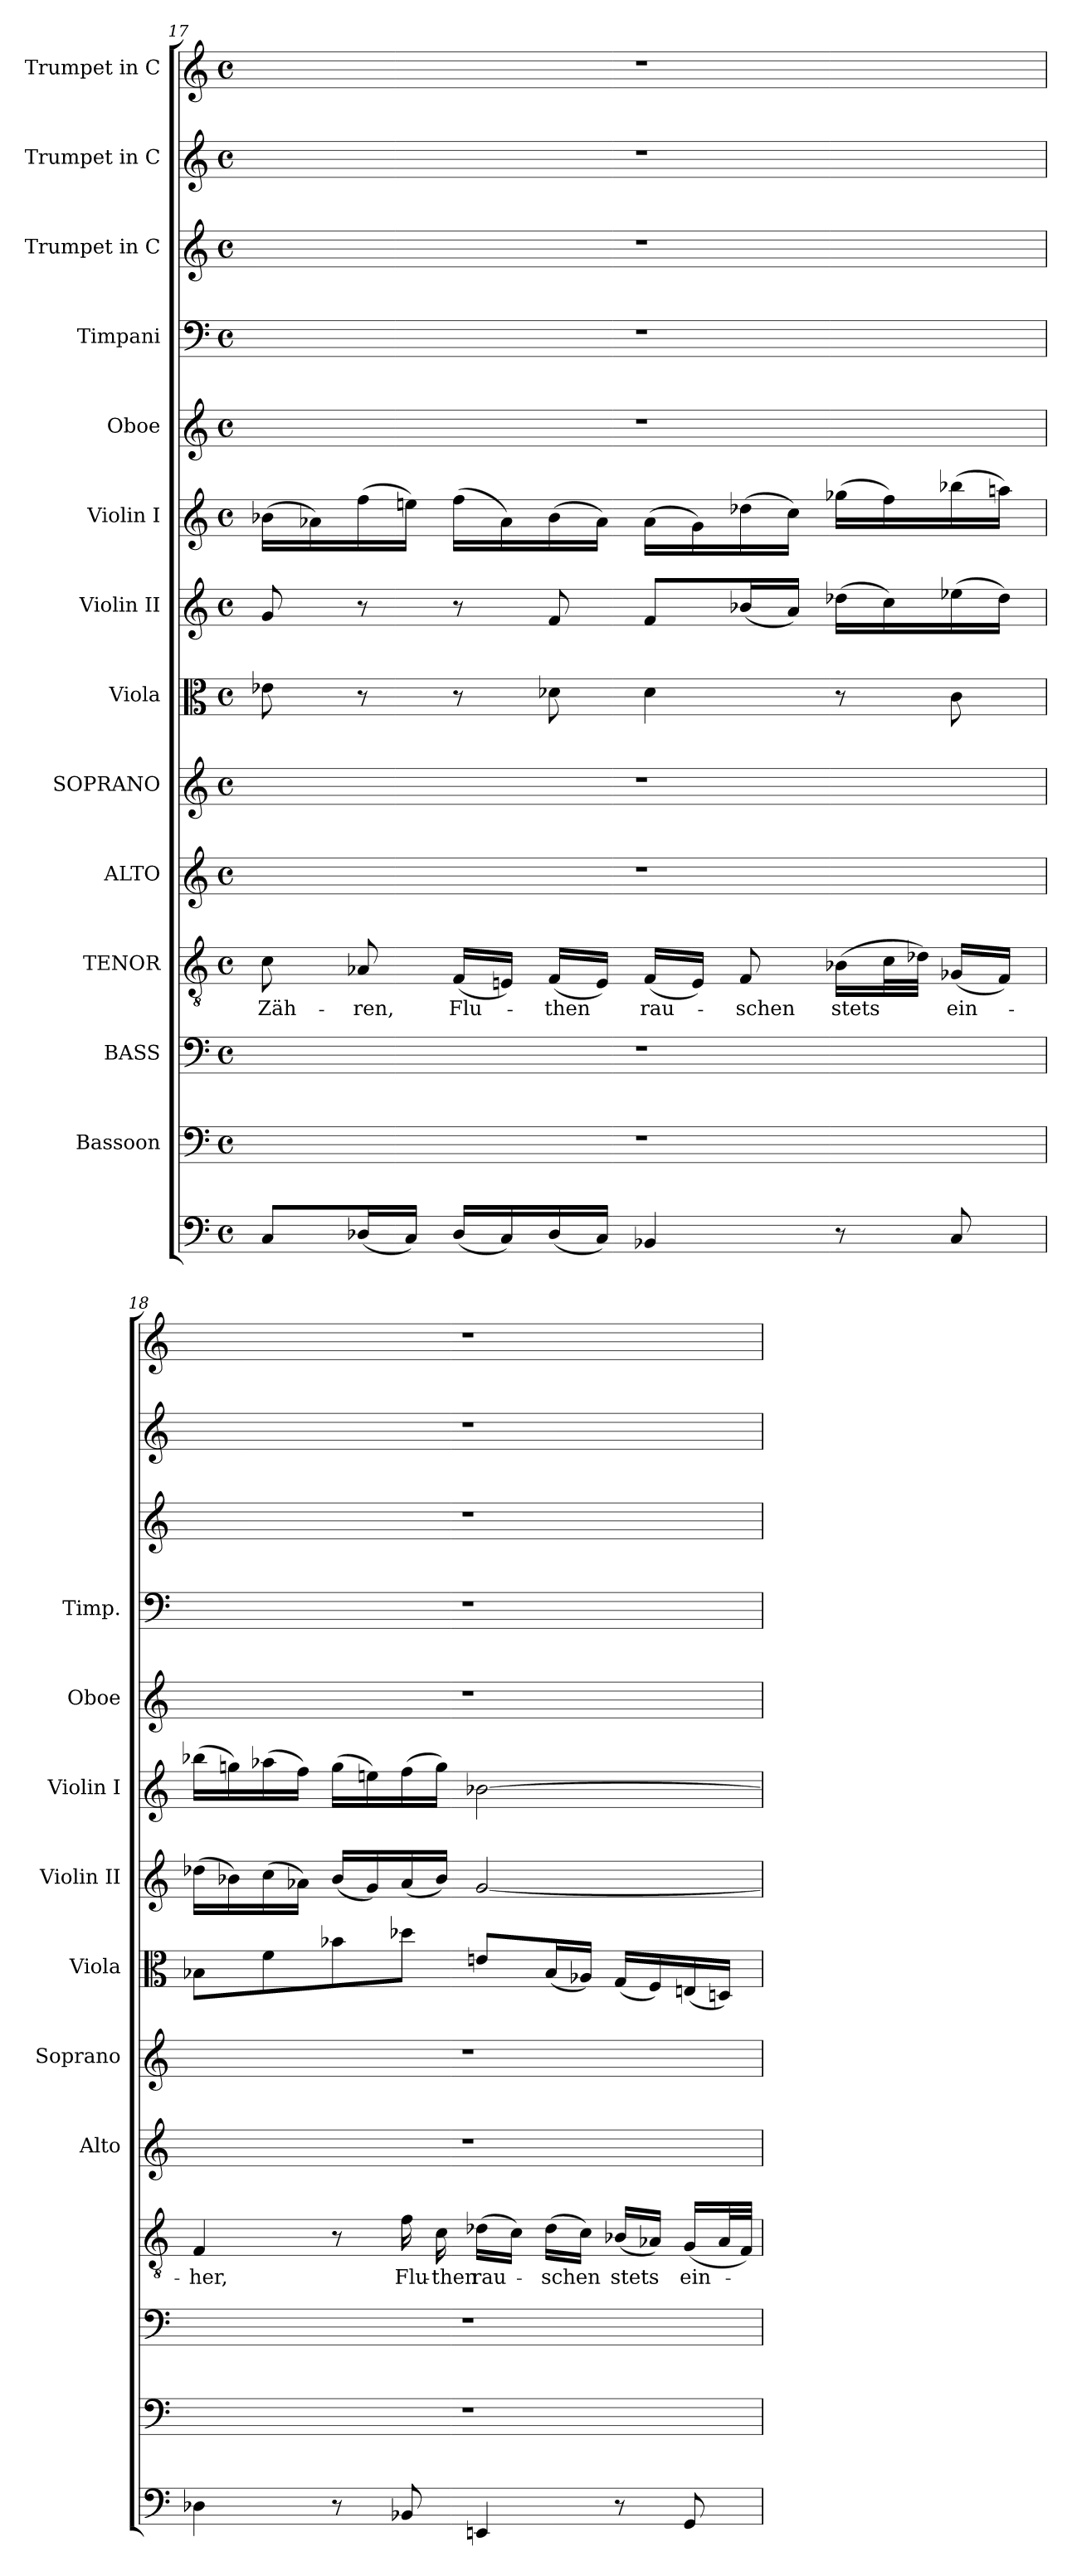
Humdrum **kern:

**kern	**kern	**kern	**kern	**text	**kern	**kern	**kern	**kern	**kern	**kern	**kern	**kern	**kern	**kern
*part14	*part13	*part12	*part11	*part11	*part10	*part9	*part8	*part7	*part6	*part5	*part4	*part3	*part2	*part1
*staff14	*staff13	*staff12	*staff11	*staff11	*staff10	*staff9	*staff8	*staff7	*staff6	*staff5	*staff4	*staff3	*staff2	*staff1
*	*I"Bassoon	*I"BASS	*I"TENOR	*	*I"ALTO	*I"SOPRANO	*I"Viola	*I"Violin II	*I"Violin I	*I"Oboe	*I"Timpani	*I"Trumpet in C	*I"Trumpet in C	*I"Trumpet in C
*	*	*	*	*	*I'Alto	*I'Soprano	*I'Viola	*I'Violin II	*I'Violin I	*I'Oboe	*I'Timp.	*	*	*
!!LO:LB:g=z
*clefF4	*clefF4	*clefF4	*clefGv2	*	*clefG2	*clefG2	*clefC3	*clefG2	*clefG2	*clefG2	*clefF4	*clefG2	*clefG2	*clefG2
*	*	*	*ITrd7c12	*	*	*	*	*	*	*	*	*	*	*
*k[]	*k[]	*k[]	*k[]	*	*k[]	*k[]	*k[]	*k[]	*k[]	*k[]	*k[]	*k[]	*k[]	*k[]
*C:	*C:	*C:	*C:	*	*C:	*C:	*C:	*C:	*C:	*C:	*C:	*C:	*C:	*C:
*M4/4	*M4/4	*M4/4	*M4/4	*	*M4/4	*M4/4	*M4/4	*M4/4	*M4/4	*M4/4	*M4/4	*M4/4	*M4/4	*M4/4
*met(c)	*met(c)	*met(c)	*met(c)	*	*met(c)	*met(c)	*met(c)	*met(c)	*met(c)	*met(c)	*met(c)	*met(c)	*met(c)	*met(c)
=17	=17	=17	=17	=17	=17	=17	=17	=17	=17	=17	=17	=17	=17	=17
!	!	!	!	!LO:LY:b:color=#000000	!	!	!	!	!	!	!	!	!	!
8Ci/L	1r	1r	8Ci\	Zäh-	1r	1r	8e-i\	8gi/	(16b-i\LL	1r	1r	1r	1r	1r
.	.	.	.	.	.	.	.	.	16a-Xi\)	.	.	.	.	.
!	!	!	!	!LO:LY:b:color=#000000	!	!	!	!	!	!	!	!	!	!
(16D-Xi/L	.	.	8AA-Xi/	-ren,	.	.	8r	8r	(16ffi\	.	.	.	.	.
16Ci/JJ)	.	.	.	.	.	.	.	.	16eeni\JJ)	.	.	.	.	.
!	!	!	!	!LO:LY:b:color=#000000	!	!	!	!	!	!	!	!	!	!
(16D-i/LL	.	.	(16FFi/LL	Flu-	.	.	8r	8r	(16ffi\LL	.	.	.	.	.
16Ci/)	.	.	16EEni/JJ)	.	.	.	.	.	16a-i\)	.	.	.	.	.
!	!	!	!	!LO:LY:b:color=#000000	!	!	!	!	!	!	!	!	!	!
(16D-i/	.	.	(16FFi/LL	-then	.	.	8d-Xi\	8fi/	(16b-i\	.	.	.	.	.
16Ci/JJ)	.	.	16EEi/JJ)	.	.	.	.	.	16a-i\JJ)	.	.	.	.	.
!	!	!	!	!LO:LY:b:color=#000000	!	!	!	!	!	!	!	!	!	!
4BB-i/	.	.	(16FFi/LL	rau-	.	.	4d-i\	8fi/L	(16a-i\LL	.	.	.	.	.
.	.	.	16EEi/JJ)	.	.	.	.	.	16gi\)	.	.	.	.	.
!	!	!	!	!LO:LY:b:color=#000000	!	!	!	!	!	!	!	!	!	!
.	.	.	8FFi/	-schen	.	.	.	(16b-i/L	(16dd-Xi\	.	.	.	.	.
.	.	.	.	.	.	.	.	16ai/JJ)	16cci\JJ)	.	.	.	.	.
!	!	!	!	!LO:LY:b:color=#000000	!	!	!	!	!	!	!	!	!	!
8r	.	.	(16BB-i\LL	stets	.	.	8r	(16dd-Xi\LL	(16gg-Xi\LL	.	.	.	.	.
.	.	.	32Ci\L	.	.	.	.	16cci\)	16ffi\)	.	.	.	.	.
.	.	.	32D-Xi\JJJ)	.	.	.	.	.	.	.	.	.	.	.
!	!	!	!	!LO:LY:b:color=#000000	!	!	!	!	!	!	!	!	!	!
8Ci/	.	.	(16GG-Xi/LL	ein-	.	.	8ci\	(16ee-i\	(16bb-i\	.	.	.	.	.
.	.	.	16FFi/JJ)	.	.	.	.	16dd-i\JJ)	16aani\JJ)	.	.	.	.	.
=18	=18	=18	=18	=18	=18	=18	=18	=18	=18	=18	=18	=18	=18	=18
!	!	!	!	!LO:LY:b:color=#000000	!	!	!	!	!	!	!	!	!	!
4D-Xi\	1r	1r	4FFi/	-her,	1r	1r	8B-i\L	(16dd-Xi\LL	(16bb-i\LL	1r	1r	1r	1r	1r
.	.	.	.	.	.	.	.	16b-i\)	16ggni\)	.	.	.	.	.
.	.	.	.	.	.	.	8fi\	(16cci\	(16aa-Xi\	.	.	.	.	.
.	.	.	.	.	.	.	.	16a-Xi\JJ)	16ffi\JJ)	.	.	.	.	.
8r	.	.	8r	.	.	.	8b-i\	(16b-i/LL	(16ggi\LL	.	.	.	.	.
.	.	.	.	.	.	.	.	16gi/)	16eeni\)	.	.	.	.	.
!	!	!	!	!LO:LY:b:color=#000000	!	!	!	!	!	!	!	!	!	!
8BB-i/	.	.	16Fi\	Flu-	.	.	8dd-Xi\J	(16a-i/	(16ffi\	.	.	.	.	.
!	!	!	!	!LO:LY:b:color=#000000	!	!	!	!	!	!	!	!	!	!
.	.	.	16Ci\	-then	.	.	.	16b-i/JJ)	16ggi\JJ)	.	.	.	.	.
!	!	!	!	!LO:LY:b:color=#000000	!	!	!	!	!	!	!	!	!	!
4EEni/	.	.	(16D-Xi\LL	rau-	.	.	8eni/L	[2gi/	[2b-i\	.	.	.	.	.
.	.	.	16Ci\JJ)	.	.	.	.	.	.	.	.	.	.	.
!	!	!	!	!LO:LY:b:color=#000000	!	!	!	!	!	!	!	!	!	!
.	.	.	(16D-i\LL	-schen	.	.	(16B-i/L	.	.	.	.	.	.	.
.	.	.	16Ci\JJ)	.	.	.	16A-Xi/JJ)	.	.	.	.	.	.	.
!	!	!	!	!LO:LY:b:color=#000000	!	!	!	!	!	!	!	!	!	!
8r	.	.	(16BB-i/LL	stets	.	.	(16Gi/LL	.	.	.	.	.	.	.
.	.	.	16AA-Xi/JJ)	.	.	.	16Fi/)	.	.	.	.	.	.	.
!	!	!	!	!LO:LY:b:color=#000000	!	!	!	!	!	!	!	!	!	!
8GGi/	.	.	(16GGi/LL	ein-	.	.	(16Eni/	.	.	.	.	.	.	.
.	.	.	32AA-i/L	.	.	.	16Dni/JJ)	.	.	.	.	.	.	.
.	.	.	32FFi/JJJ)	.	.	.	.	.	.	.	.	.	.	.
=	=	=	=	=	=	=	=	=	=	=	=	=	=	=
*-	*-	*-	*-	*-	*-	*-	*-	*-	*-	*-	*-	*-	*-	*-
